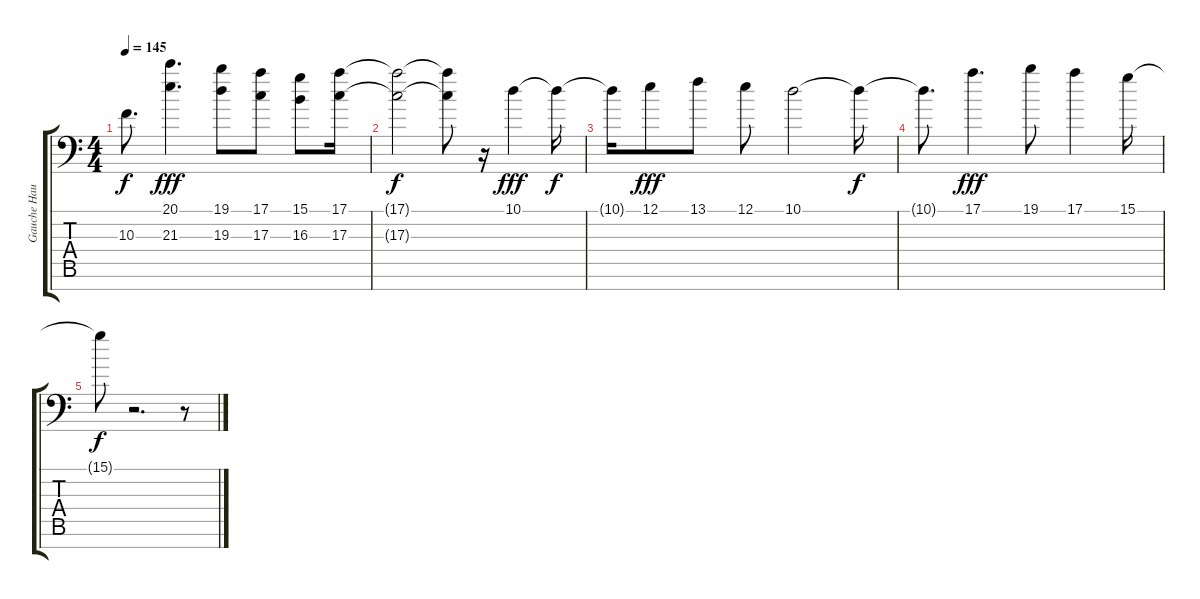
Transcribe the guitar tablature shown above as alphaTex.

\track ("Gauche Haute" "Gauche Hau") {instrument acousticgrandpiano}
\staff {score tabs}
\tuning (E4 B3 G3 D3 A2 E2 C-1) {hide}
\ts (4 4)
\tempo 145
\clef f4
\ks c
10.3{t}.8{d dy f} (20.1 21.3).4{d dy fff} (19.1 19.3).8 (17.1 17.3).8 (15.1 16.3).8 (17.1 17.3).16 |
(17.1{t} 17.3{t}).2{dy f} (17.1{t} 17.3{t}).8 r.16 10.1.4{dy fff} 10.1{t}.16{dy f} |
10.1{t}.16 12.1.8{dy fff} 13.1.8 12.1.8 10.1.2 10.1{t}.16{dy f} |
10.1{t}.8{d} 17.1.4{d dy fff} 19.1.8 17.1.4 15.1.16 |
15.1{t}.8{dy f} r.2{d} r.8
